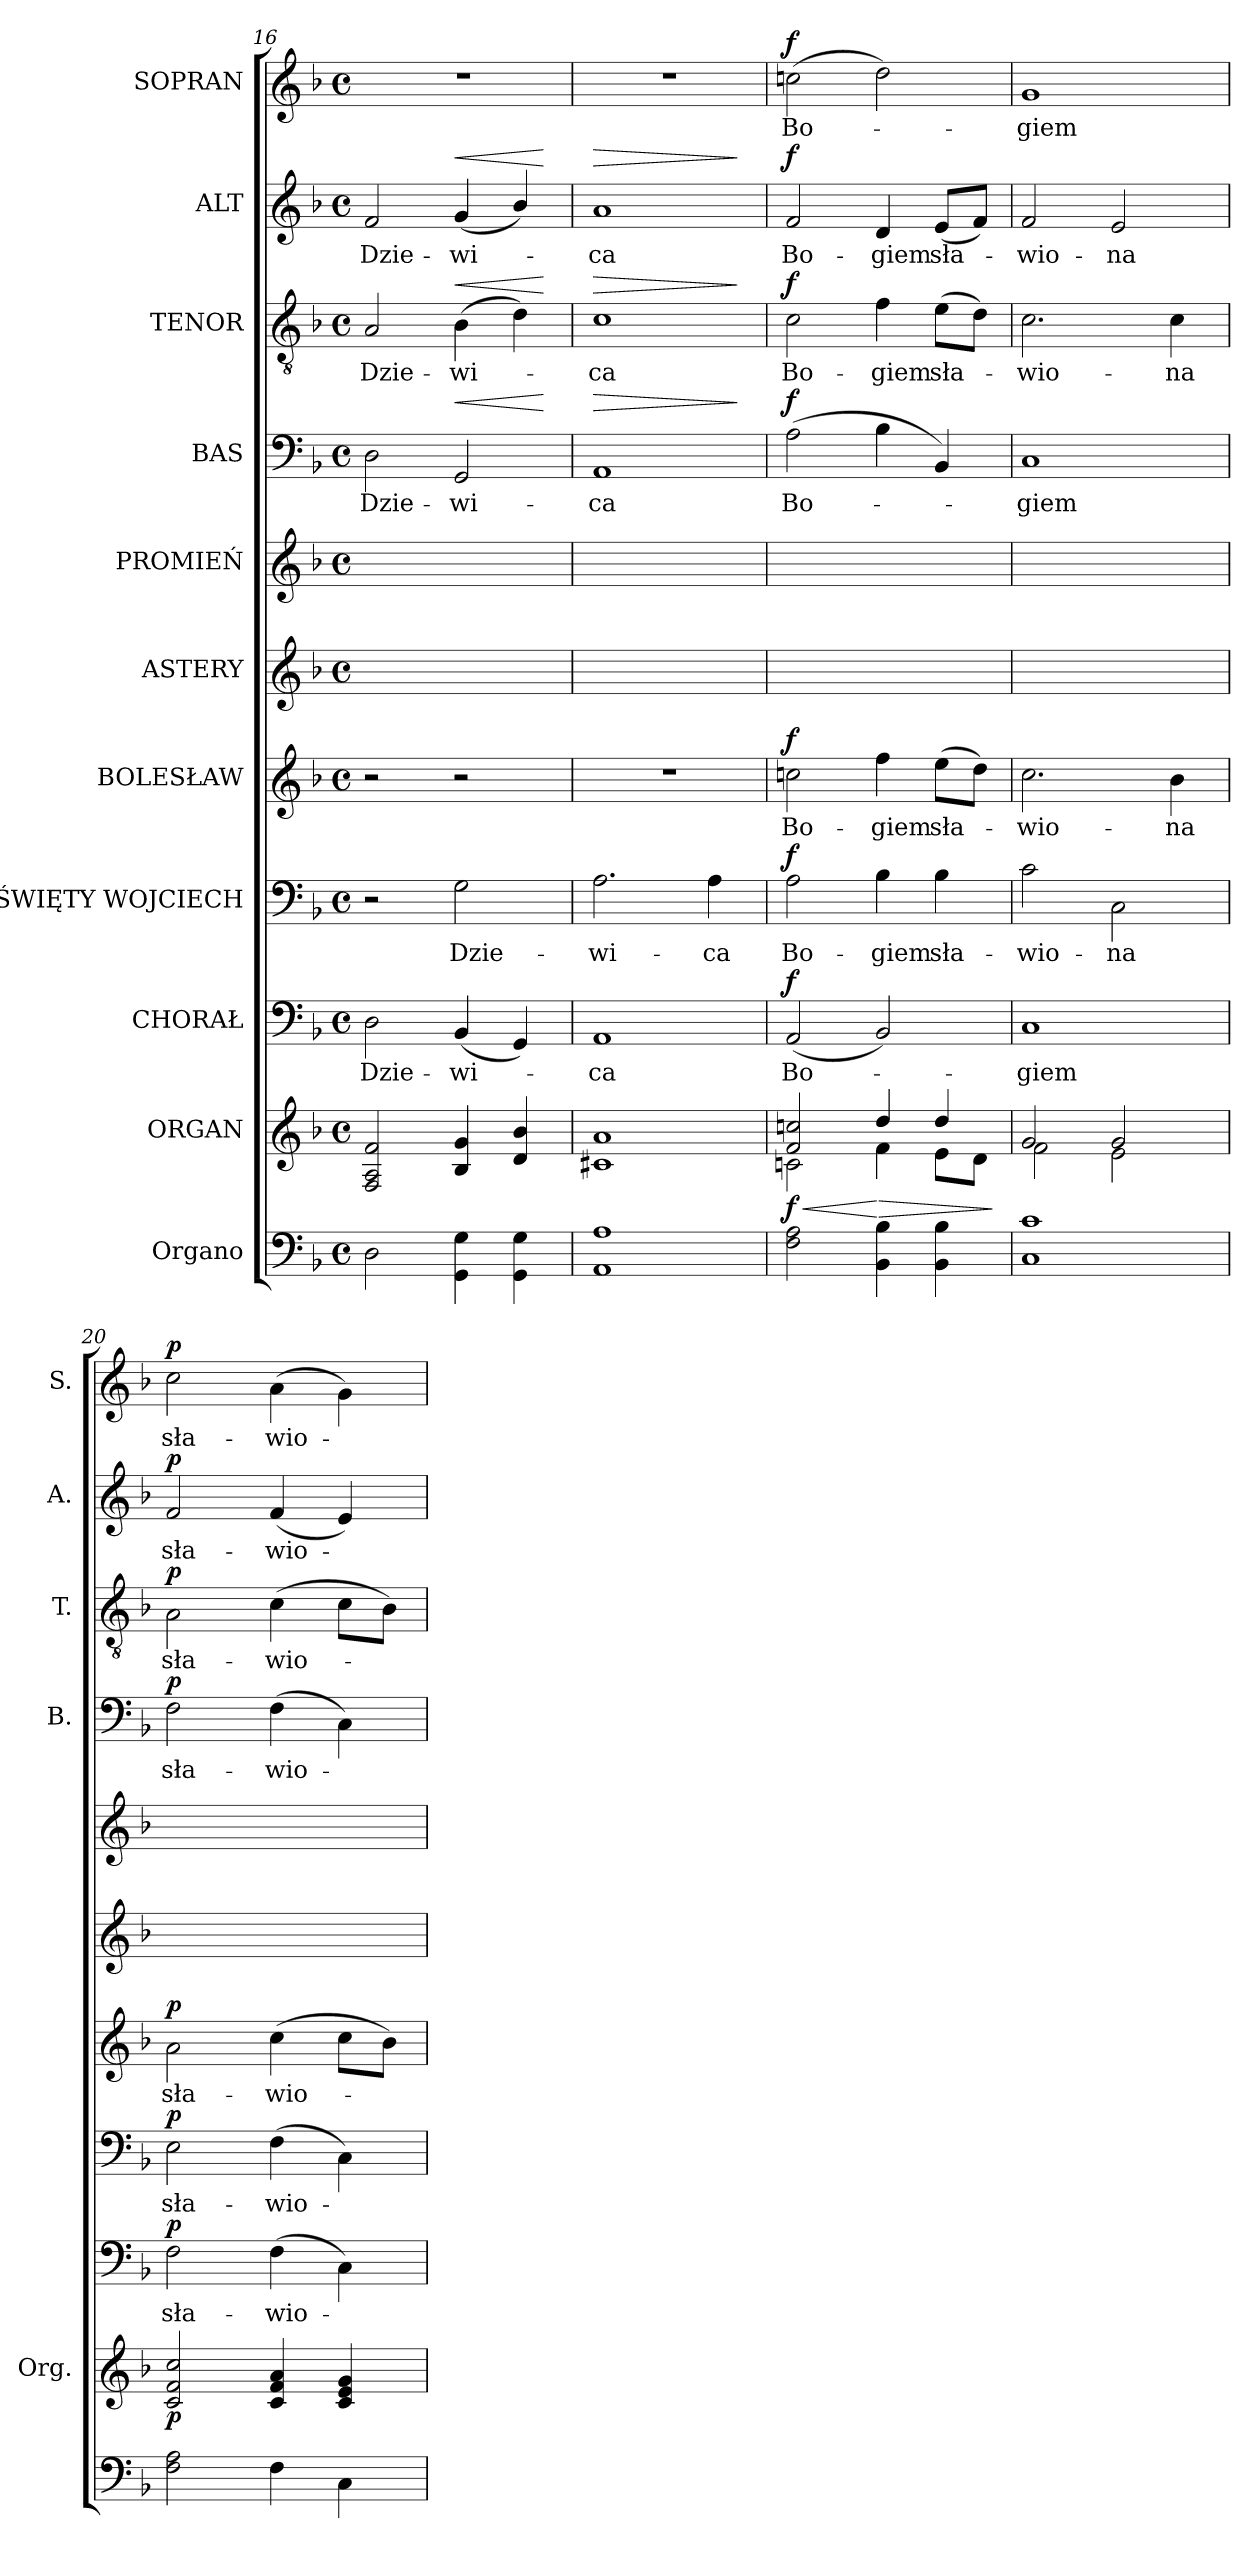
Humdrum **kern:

**kern	**kern	**dynam	**kern	**text	**dynam	**kern	**text	**dynam	**kern	**text	**dynam	**kern	**kern	**kern	**text	**dynam	**kern	**text	**dynam	**kern	**text	**dynam	**kern	**text	**dynam
*part11	*part10	*part10	*part9	*part9	*part9	*part8	*part8	*part8	*part7	*part7	*part7	*part6	*part5	*part4	*part4	*part4	*part3	*part3	*part3	*part2	*part2	*part2	*part1	*part1	*part1
*staff11	*staff10	*staff10	*staff9	*staff9	*staff9	*staff8	*staff8	*staff8	*staff7	*staff7	*staff7	*staff6	*staff5	*staff4	*staff4	*staff4	*staff3	*staff3	*staff3	*staff2	*staff2	*staff2	*staff1	*staff1	*staff1
*I"Organo	*I"ORGAN	*	*I"CHORAŁ	*	*	*I"ŚWIĘTY WOJCIECH	*	*	*I"BOLESŁAW	*	*	*I"ASTERY	*I"PROMIEŃ	*I"BAS	*	*	*I"TENOR	*	*	*I"ALT	*	*	*I"SOPRAN	*	*
*	*I'Org.	*	*	*	*	*	*	*	*	*	*	*	*	*I'B.	*	*	*I'T.	*	*	*I'A.	*	*	*I'S.	*	*
*clefF4	*clefG2	*	*clefF4	*	*	*clefF4	*	*	*clefG2	*	*	*clefG2	*clefG2	*clefF4	*	*	*clefGv2	*	*	*clefG2	*	*	*clefG2	*	*
*k[b-]	*k[b-]	*	*k[b-]	*	*	*k[b-]	*	*	*k[b-]	*	*	*k[b-]	*k[b-]	*k[b-]	*	*	*k[b-]	*	*	*k[b-]	*	*	*k[b-]	*	*
*d:	*d:	*	*d:	*	*	*d:	*	*	*d:	*	*	*d:	*d:	*d:	*	*	*d:	*	*	*d:	*	*	*d:	*	*
*M4/4	*M4/4	*	*M4/4	*	*	*M4/4	*	*	*M4/4	*	*	*M4/4	*M4/4	*M4/4	*	*	*M4/4	*	*	*M4/4	*	*	*M4/4	*	*
*met(c)	*met(c)	*	*met(c)	*	*	*met(c)	*	*	*met(c)	*	*	*met(c)	*met(c)	*met(c)	*	*	*met(c)	*	*	*met(c)	*	*	*met(c)	*	*
=16	=16	=16	=16	=16	=16	=16	=16	=16	=16	=16	=16	=16	=16	=16	=16	=16	=16	=16	=16	=16	=16	=16	=16	=16	=16
2D\	2F/ 2A/ 2f/	.	2D\	Dzie-	.	2r	.	.	2r	.	.	1ryy	1ryy	2D\	Dzie-	.	2A/	Dzie-	.	2f/	Dzie-	.	1r	.	.
!	!	!	!	!	!	!	!	!	!	!	!	!	!	!	!	!LO:HP:a	!	!	!LO:HP:a	!	!	!LO:HP:a	!	!	!
4GG\ 4G\	4B-/ 4g/	.	(4BB-/	-wi-	.	2G\	Dzie-	.	2r	.	.	.	.	2GG/	-wi-	<	(4B-\	-wi-	<	(4g/	-wi-	<	.	.	.
4GG\ 4G\	4d/ 4b-/	.	4GG/)	.	.	.	.	.	.	.	.	.	.	.	.	.	4d\)	.	.	4b-/)	.	.	.	.	.
.	.	.	.	.	.	.	.	.	.	.	.	.	.	.	.	[	.	.	[	.	.	[	.	.	.
=17	=17	=17	=17	=17	=17	=17	=17	=17	=17	=17	=17	=17	=17	=17	=17	=17	=17	=17	=17	=17	=17	=17	=17	=17	=17
!	!	!	!	!	!	!	!	!	!	!	!	!	!	!	!	!LO:HP:a	!	!	!LO:HP:a	!	!	!LO:HP:a	!	!	!
1AA 1A	1c#X 1a	.	1AA	-ca	.	2.A\	-wi-	.	1r	.	.	1ryy	1ryy	1AA	-ca	>	1c	-ca	>	1a	-ca	>	1r	.	.
.	.	.	.	.	.	4A\	-ca	.	.	.	.	.	.	.	.	.	.	.	.	.	.	.	.	.	.
.	.	.	.	.	.	.	.	.	.	.	.	.	.	.	.	]	.	.	]	.	.	]	.	.	.
=18	=18	=18	=18	=18	=18	=18	=18	=18	=18	=18	=18	=18	=18	=18	=18	=18	=18	=18	=18	=18	=18	=18	=18	=18	=18
*	*^	*	*	*	*	*	*	*	*	*	*	*	*	*	*	*	*	*	*	*	*	*	*	*	*
!	!	!	!LO:HP:b	!	!	!LO:DY:a	!	!	!LO:DY:a	!	!	!LO:DY:a	!	!	!	!	!LO:DY:a	!	!	!LO:DY:a	!	!	!LO:DY:a	!	!	!LO:DY:a
2F\ 2A\	2f/ 2ccn/	2cn\	< f	(2AA/	Bo-	f	2A\	Bo-	f	2ccn\	Bo-	f	1ryy	1ryy	(2A\	Bo-	f	2c\	Bo-	f	2f/	Bo-	f	(2ccn\	Bo-	f
!	!	!	!LO:HP:n=1:b	!	!	!	!	!	!	!	!	!	!	!	!	!	!	!	!	!	!	!	!	!	!	!
4BB-\ 4B-\	4dd/	4f\	[ >	2BB-/)	.	.	4B-\	-giem	.	4ff\	-giem	.	.	.	4B-\	.	.	4f\	-giem	.	4d/	-giem	.	2dd\)	.	.
4BB-\ 4B-\	4dd/	8e\L	.	.	.	.	4B-\	sła-	.	(8ee\L	sła-	.	.	.	4BB-/)	.	.	(8e\L	sła-	.	(8e/L	sła-	.	.	.	.
.	.	8d\J	.	.	.	.	.	.	.	8dd\J)	.	.	.	.	.	.	.	8d\J)	.	.	8f/J)	.	.	.	.	.
*	*v	*v	*	*	*	*	*	*	*	*	*	*	*	*	*	*	*	*	*	*	*	*	*	*	*	*
.	.	]	.	.	.	.	.	.	.	.	.	.	.	.	.	.	.	.	.	.	.	.	.	.	.
=19	=19	=19	=19	=19	=19	=19	=19	=19	=19	=19	=19	=19	=19	=19	=19	=19	=19	=19	=19	=19	=19	=19	=19	=19	=19
*	*^	*	*	*	*	*	*	*	*	*	*	*	*	*	*	*	*	*	*	*	*	*	*	*	*
1C 1c	2g/	2f\	.	1C	-giem	.	2c\	-wio-	.	2.cc\	-wio-	.	1ryy	1ryy	1C	-giem	.	2.c\	-wio-	.	2f/	-wio-	.	1g	-giem	.
.	2g/	2e\	.	.	.	.	2C\	-na	.	.	.	.	.	.	.	.	.	.	.	.	2e/	-na	.	.	.	.
.	.	.	.	.	.	.	.	.	.	4b-\	-na	.	.	.	.	.	.	4c\	-na	.	.	.	.	.	.	.
*	*v	*v	*	*	*	*	*	*	*	*	*	*	*	*	*	*	*	*	*	*	*	*	*	*	*	*
=20	=20	=20	=20	=20	=20	=20	=20	=20	=20	=20	=20	=20	=20	=20	=20	=20	=20	=20	=20	=20	=20	=20	=20	=20	=20
!	!	!	!	!	!LO:DY:a	!	!	!LO:DY:a	!	!	!LO:DY:a	!	!	!	!	!LO:DY:a	!	!	!LO:DY:a	!	!	!LO:DY:a	!	!	!LO:DY:a
2F\ 2A\	2c/ 2f/ 2cc/	p	2F\	sła-	p	2E\	sła-	p	2a\	sła-	p	1ryy	1ryy	2F\	sła-	p	2A\	sła-	p	2f/	sła-	p	2cc\	sła-	p
4F\	4c/ 4f/ 4a/	.	(4F\	-wio-	.	(4F\	-wio-	.	(4cc\	-wio-	.	.	.	(4F\	-wio-	.	(4c\	-wio-	.	(4f/	-wio-	.	(4a\	-wio-	.
4C\	4c/ 4e/ 4g/	.	4C\)	.	.	4C\)	.	.	8cc\L	.	.	.	.	4C\)	.	.	8c\L	.	.	4e/)	.	.	4g\)	.	.
.	.	.	.	.	.	.	.	.	8b-\J)	.	.	.	.	.	.	.	8B-\J)	.	.	.	.	.	.	.	.
=	=	=	=	=	=	=	=	=	=	=	=	=	=	=	=	=	=	=	=	=	=	=	=	=	=
*-	*-	*-	*-	*-	*-	*-	*-	*-	*-	*-	*-	*-	*-	*-	*-	*-	*-	*-	*-	*-	*-	*-	*-	*-	*-
